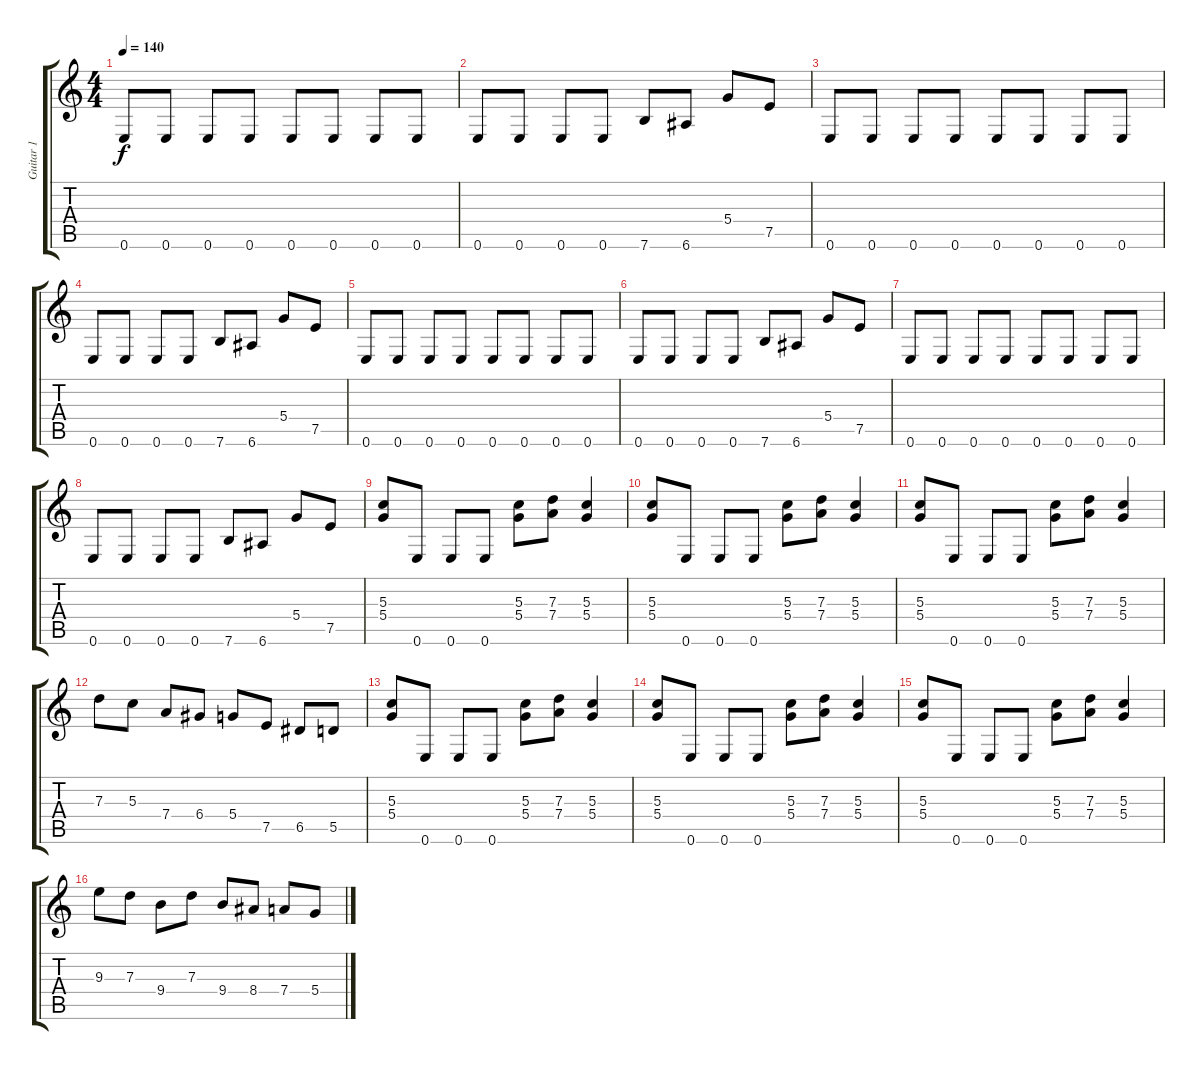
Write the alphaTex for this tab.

\track ("Guitar 1" "Guitar 1") {mute instrument overdrivenguitar}
\staff {score tabs}
\tuning (E4 B3 G3 D3 A2 E2) {hide}
\ts (4 4)
\tempo 140
\clef g2
\ks c
0.6.8{dy f} 0.6.8 0.6.8 0.6.8 0.6.8 0.6.8 0.6.8 0.6.8 |
0.6.8 0.6.8 0.6.8 0.6.8 7.6.8 6.6.8 5.4.8 7.5.8 |
0.6.8 0.6.8 0.6.8 0.6.8 0.6.8 0.6.8 0.6.8 0.6.8 |
0.6.8 0.6.8 0.6.8 0.6.8 7.6.8 6.6.8 5.4.8 7.5.8 |
0.6.8 0.6.8 0.6.8 0.6.8 0.6.8 0.6.8 0.6.8 0.6.8 |
0.6.8 0.6.8 0.6.8 0.6.8 7.6.8 6.6.8 5.4.8 7.5.8 |
0.6.8 0.6.8 0.6.8 0.6.8 0.6.8 0.6.8 0.6.8 0.6.8 |
0.6.8 0.6.8 0.6.8 0.6.8 7.6.8 6.6.8 5.4.8 7.5.8 |
(5.3 5.4).8 0.6.8 0.6.8 0.6.8 (5.3 5.4).8 (7.3 7.4).8 (5.3 5.4).4 |
(5.3 5.4).8 0.6.8 0.6.8 0.6.8 (5.3 5.4).8 (7.3 7.4).8 (5.3 5.4).4 |
(5.3 5.4).8 0.6.8 0.6.8 0.6.8 (5.3 5.4).8 (7.3 7.4).8 (5.3 5.4).4 |
7.3.8 5.3.8 7.4.8 6.4.8 5.4.8 7.5.8 6.5.8 5.5.8 |
(5.3 5.4).8 0.6.8 0.6.8 0.6.8 (5.3 5.4).8 (7.3 7.4).8 (5.3 5.4).4 |
(5.3 5.4).8 0.6.8 0.6.8 0.6.8 (5.3 5.4).8 (7.3 7.4).8 (5.3 5.4).4 |
(5.3 5.4).8 0.6.8 0.6.8 0.6.8 (5.3 5.4).8 (7.3 7.4).8 (5.3 5.4).4 |
9.3.8 7.3.8 9.4.8 7.3.8 9.4.8 8.4.8 7.4.8 5.4.8
